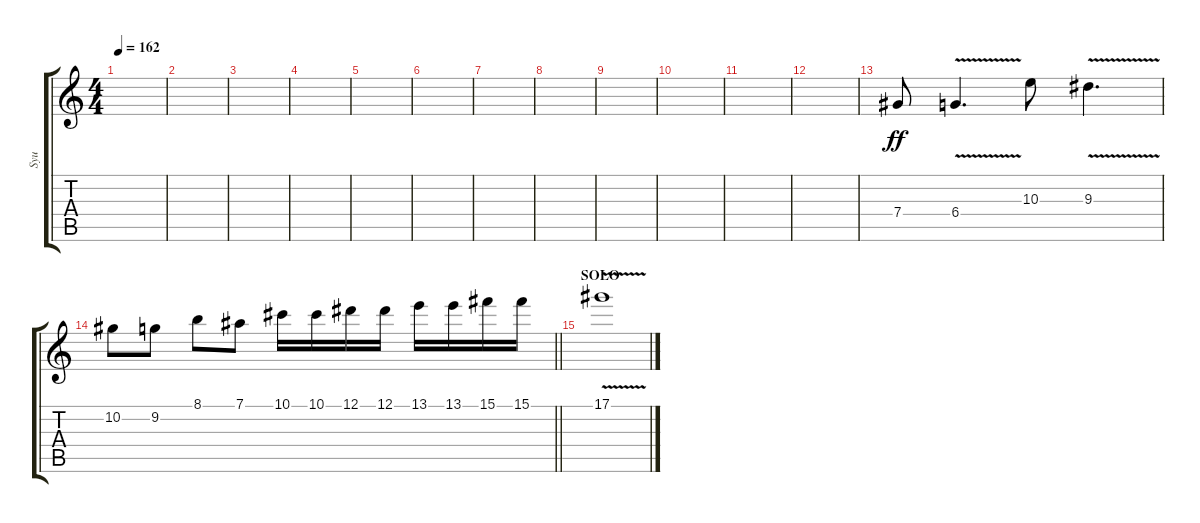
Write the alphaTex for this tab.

\track ("Syu" "Syu") {instrument overdrivenguitar}
\staff {score tabs}
\tuning (Eb4 Bb3 Gb3 Db3 Ab2 Eb2) {hide}
\ts (4 4)
\tempo 162
\clef g2
\ks c
|
|
|
|
|
|
|
|
|
|
|
|
7.4.8{dy ff} 6.4{v}.4{d} 10.3.8 9.3{v}.4{d} |
\barLineRight lightlight
10.2.8 9.2.8 8.1.8 7.1.8 10.1.16 10.1.16 12.1.16 12.1.16 13.1.16 13.1.16 15.1.16 15.1.16 |
\section ("" "SOLO")
17.1{v}.1
